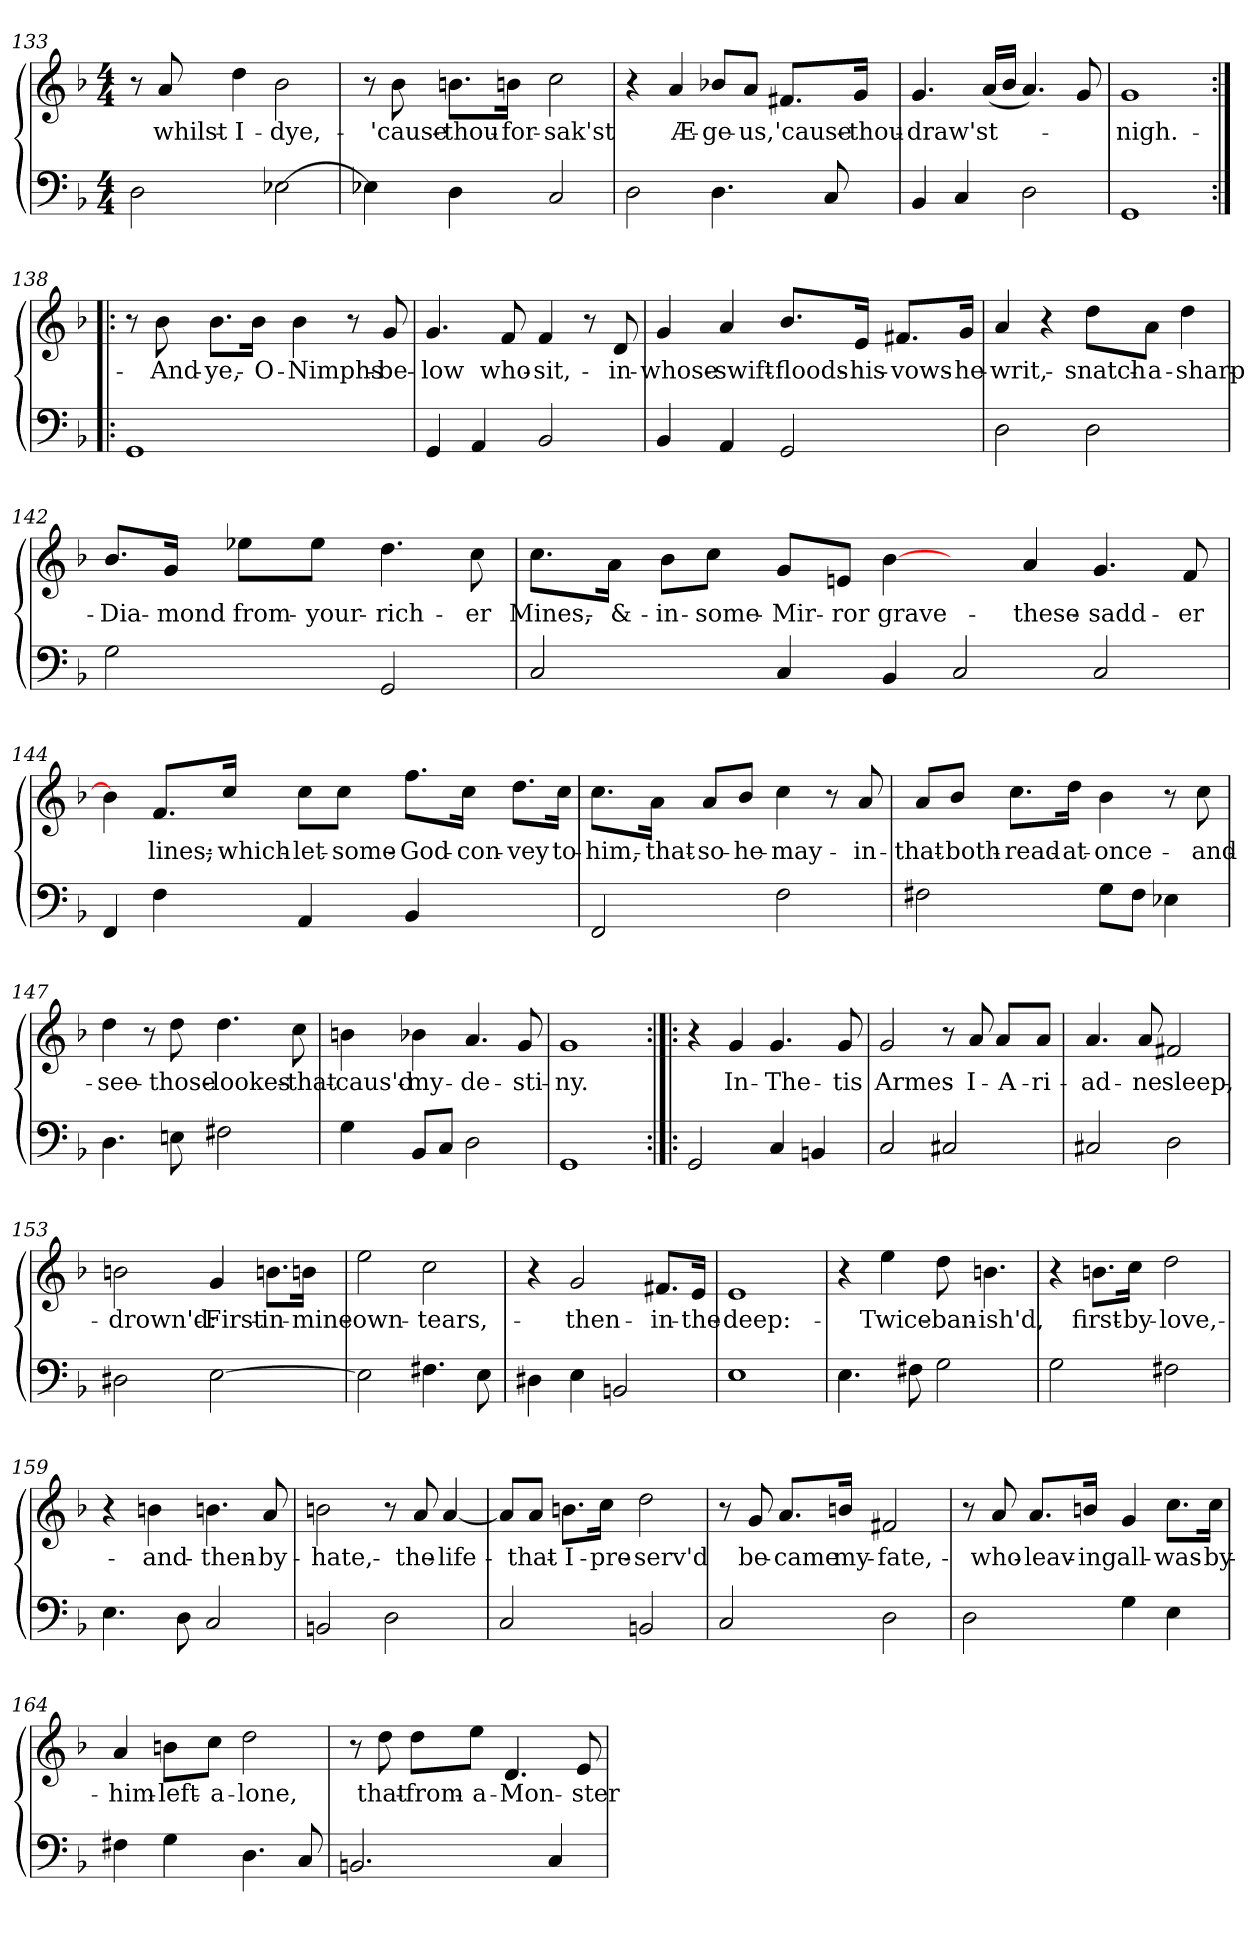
**kern	**kern	**text
*part1	*part1	*part1
*staff2	*staff1	*staff1
!!LO:LB:g=z
*clefF4	*clefG2	*
*k[b-]	*k[b-]	*
*d:	*d:	*
*M4/4	*M4/4	*
=133	=133	=133
2D\	8r	.
.	8a/	whilst-
.	4dd\	I-
[2E-X\	2b-\	dye,-
=134	=134	=134
4E-X\]	8r	.
.	8b-\	'cause-
4D\	8.bn\L	thou-
.	16bn\Jk	for-
2C/	2cc\	-sak'st
=135	=135	=135
2D\	4r	.
!	!	!LO:LY:i
.	4a/	Æ-
!	!	!LO:LY:i
4.D\	8b-X/L	-ge-
!	!	!LO:LY:i
.	8a/J	-us,
.	8.f#X/L	'cause-
8C/	.	.
.	16g/Jk	thou-
=136	=136	=136
4BB-/	4.g/	draw'st-
4C/	.	.
.	(16a/LL	.
.	16b-/JJ	.
2D\	4.a/)	.
.	8g/	.
=137	=137	=137
1GG/	1g/	nigh.-
!!LO:PB:g=z
=138:|!|:	=138:|!|:	=138:|!|:
1GG/	8r	.
.	8b-\	And-
.	8.b-\L	ye,-
.	16b-\Jk	O-
.	4b-\	Nimphs-
.	8r	.
.	8g/	be-
=139	=139	=139
4GG/	4.g/	-low
4AA/	.	.
.	8f/	who-
2BB-/	4f/	sit,-
.	8r	.
.	8d/	in-
=140	=140	=140
4BB-/	4g/	whose-
4AA/	4a/	swift-
2GG/	8.b-/L	floods-
.	16e/Jk	his-
.	8.f#X/L	vows-
.	16g/Jk	he-
=141	=141	=141
2D\	4a/	writ,-
.	4r	.
2D\	8dd\L	snatch-
.	8a\J	a-
.	4dd\	sharp-
!!LO:LB:g=z
=142	=142	=142
2G\	8.b-/L	Dia-
.	16g/Jk	-mond
.	8ee-X\L	from-
.	8ee-\J	your-
2GG/	4.dd\	rich-
.	8cc\	-er
=143	=143	=143
2C/	8.cc\L	Mines,-
.	16a\Jk	&-
.	8b-\L	in-
.	8cc\J	some-
4C/	8g/L	Mir-
.	8en/J	-ror
4BB-/	[4b-\	grave-
2C/	4ryy	.
.	4a/	these-
2C/	4.g/	sadd-
.	8f/	-er
=144	=144	=144
4FF/	4b-\]	.
4F\	8.f/L	lines;-
.	16cc/Jk	which-
4AA/	8cc\L	let-
.	8cc\J	some-
4BB-/	8.ff\L	God-
.	16cc\Jk	con-
4ryy	8.dd\L	-vey
.	16cc\Jk	to-
!!LO:LB:g=z
=145	=145	=145
2FF/	8.cc\L	him,-
.	16a\Jk	that-
.	8a/L	so-
.	8b-/J	he-
2F\	4cc\	may-
.	8r	.
.	8a/	in-
=146	=146	=146
2F#X\	8a/L	that-
.	8b-/J	both-
.	8.cc\L	read-
.	16dd\Jk	at-
8G\L	4b-\	once-
8F#\J	.	.
4E-X\	8r	.
.	8cc\	and-
=147	=147	=147
4.D\	4dd\	see-
.	8r	.
8En\	8dd\	those-
2F#X\	4.dd\	lookes-
.	8cc\	that-
=148	=148	=148
4G\	4bn\	caus'd-
8BB-/L	4b-X\	my-
8C/J	.	.
2D\	4.a/	de-
.	8g/	-sti-
=149	=149	=149
1GG/	1g/	-ny.
!!LO:LB:g=z
=150:|!|:	=150:|!|:	=150:|!|:
2GG/	4r	.
.	4g/	In-
!	!	!LO:LY:i
4C/	4.g/	The-
4BBn/	.	.
!	!	!LO:LY:i
.	8g/	-tis
=151	=151	=151
2C/	2g/	Armes-
2C#X/	8r	.
.	8a/	I-
!	!	!LO:LY:i
.	8a/L	A-
!	!	!LO:LY:i
.	8a/J	-ri-
=152	=152	=152
!	!	!LO:LY:i
2C#X/	4.a/	-ad-
!	!	!LO:LY:i
.	8a/	-ne
2D\	2f#X/	sleep,-
=153	=153	=153
2D#X\	2bn\	drown'd:-
[2E\	4g/	First-
.	8.bn\L	in-
.	16bn\Jk	mine-
=154	=154	=154
2E\]	2ee\	own-
4.F#X\	2cc\	tears,-
8E\	.	.
=155	=155	=155
4D#X\	4r	.
4E\	2g/	then-
2BBn/	.	.
.	8.f#X/L	in-
.	16e/Jk	the-
!!LO:LB:g=z
=156	=156	=156
1E\	1e/	deep:-
=157	=157	=157
4.E\	4r	.
.	4ee\	Twice-
8F#X\	.	.
2G\	8dd\	ban-
.	4.bn\	-ish'd,
=158	=158	=158
2G\	4r	.
.	8.bn\L	first-
.	16cc\Jk	by-
2F#X\	2dd\	love,-
=159	=159	=159
4.E\	4r	.
.	4bn\	and-
8D\	.	.
2C/	4.bn\	then-
.	8a/	by-
=160	=160	=160
2BBn/	2bn\	hate,-
2D\	8r	.
.	8a/	the-
.	[4a/	life-
=161	=161	=161
2C/	8a/L]	.
.	8a/J	that-
.	8.bn\L	I-
.	16cc\Jk	pre-
2BBn/	2dd\	-serv'd
!!LO:LB:g=z
=162	=162	=162
2C/	8r	.
.	8g/	be-
.	8.a/L	-came
.	16bn/Jk	my-
2D\	2f#X/	fate,-
=163	=163	=163
2D\	8r	.
.	8a/	who-
.	8.a/L	leav-
.	16bn/Jk	-ing
4G\	4g/	all-
4E\	8.cc\L	was-
.	16cc\Jk	by-
=164	=164	=164
4F#X\	4a/	him-
4G\	8bn\L	left-
.	8cc\J	a-
4.D\	2dd\	-lone,
8C/	.	.
=165	=165	=165
2.BBn/	8r	.
.	8dd\	that-
.	8dd\L	from-
.	8ee\J	a-
.	4.d/	Mon-
4C/	.	.
.	8e/	-ster
=	=	=
*-	*-	*-
